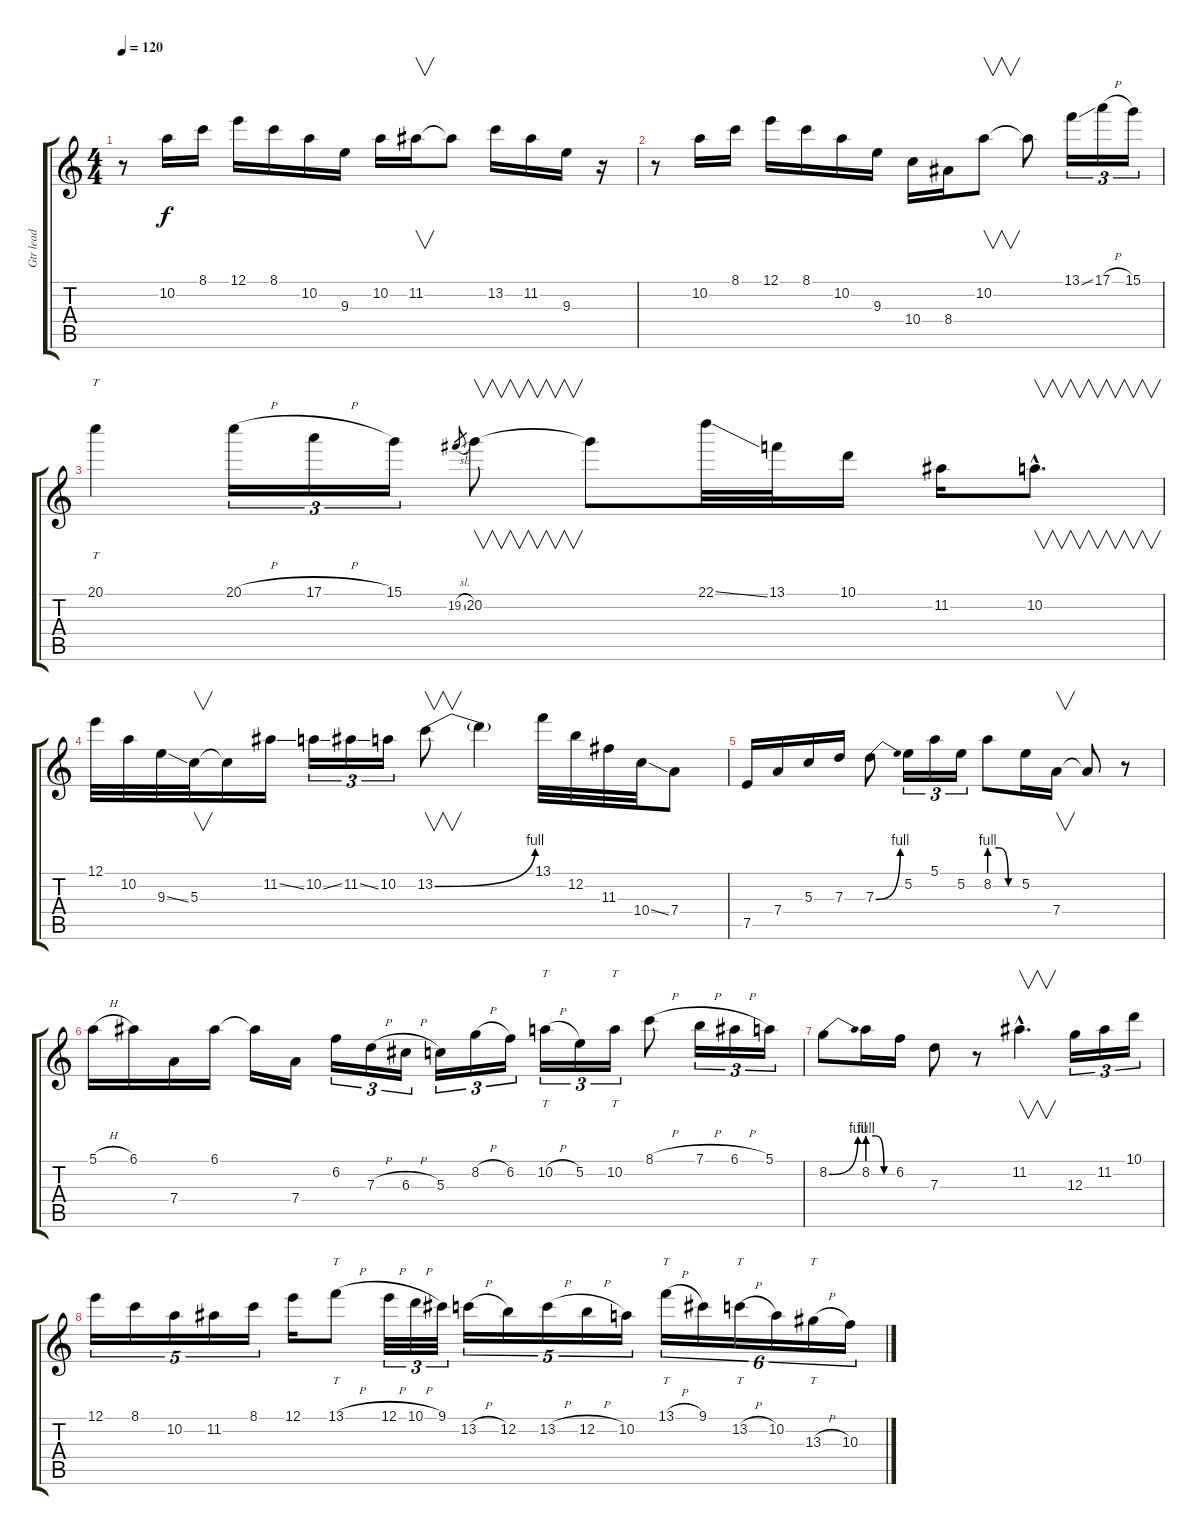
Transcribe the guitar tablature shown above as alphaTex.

\track ("Gtr lead" "Gtr lead") {instrument distortionguitar}
\staff {score tabs}
\tuning (E4 B3 G3 D3 A2 E2) {hide}
\ts (4 4)
\tempo 120
\clef g2
\ks c
r.8{dy f instrument distortionguitar} 10.2.16 8.1.16 12.1.16 8.1.16 10.2.16 9.3.16 10.2.16 11.2.16{v} 11.2{t}.8 13.2.16 11.2.16 9.3.16 r.16 |
r.8 10.2.16 8.1.16 12.1.16 8.1.16 10.2.16 9.3.16 10.4.16 8.4.16 10.2.8{v} 10.2{t}.8 13.1{ss}.16{tu (3 2)} 17.1{h}.16{tu (3 2)} 15.1.16{tu (3 2)} |
20.1.4{tt} 20.1{h}.16{tu (3 2)} 17.1{h}.16{tu (3 2)} 15.1.16{tu (3 2)} 19.2{sl}.8{gr} 20.2.8{v} 20.2{t}.8 22.1{ss}.32 13.1.32 10.1.16 11.2.16 10.2{hac}.8{v d} |
12.1.32 10.2.32 9.3{ss}.32 5.3.32{v} 5.3{t}.16 11.2{ss}.16 10.2{ss}.16{tu (3 2)} 11.2{ss}.16{tu (3 2)} 10.2.16{tu (3 2)} 13.2{be (bend 0 0 60 4)}.8{v} 13.2{t}.4 13.1.32 12.2.32 11.3.32 10.4{ss}.32 7.4.8 |
7.5.16 7.4.16 5.3.16 7.3.16 7.3{be (bend 0 0 60 4)}.8 5.2.16{tu (3 2)} 5.1.16{tu (3 2)} 5.2.16{tu (3 2)} 8.2{be (custom 0 4 20 4 40 0 60 0)}.8 5.2.16 7.4.16{v} 7.4{t}.8 r.8 |
5.1{h}.16 6.1.16 7.4.16 6.1.16 6.1{t}.16 7.4.16 6.2.16{tu (3 2)} 7.3{h}.16{tu (3 2)} 6.3{h}.16{tu (3 2)} 5.3.16{tu (3 2)} 8.2{h}.16{tu (3 2)} 6.2.16{tu (3 2)} 10.2{h}.16{tt tu (3 2)} 5.2.16{tu (3 2)} 10.2.16{tt tu (3 2)} 8.1{h}.8 7.1{h}.16{tu (3 2)} 6.1{h}.16{tu (3 2)} 5.1.16{tu (3 2)} |
8.2{be (bend 0 0 60 4)}.8 8.2{be (custom 0 4 20 4 40 0 60 0)}.16 6.2.16 7.3.8 r.8 11.2{hac}.4{v d} 12.3.16{tu (3 2)} 11.2.16{tu (3 2)} 10.1.16{tu (3 2)} |
12.1.16{tu (5 4)} 8.1.16{tu (5 4)} 10.2.16{tu (5 4)} 11.2.16{tu (5 4)} 8.1.16{tu (5 4)} 12.1.16 13.1{h}.8{tt} 12.1{h}.32{tu (3 2)} 10.1{h}.32{tu (3 2)} 9.1.32{tu (3 2)} 13.2{h}.16{tu (5 4)} 12.2.16{tu (5 4)} 13.2{h}.16{tu (5 4)} 12.2{h}.16{tu (5 4)} 10.2.16{tu (5 4)} 13.1{h}.16{tt tu (6 4)} 9.1.16{tu (6 4)} 13.2{h}.16{tt tu (6 4)} 10.2.16{tu (6 4)} 13.3{h}.16{tt tu (6 4)} 10.3.16{tu (6 4)}
